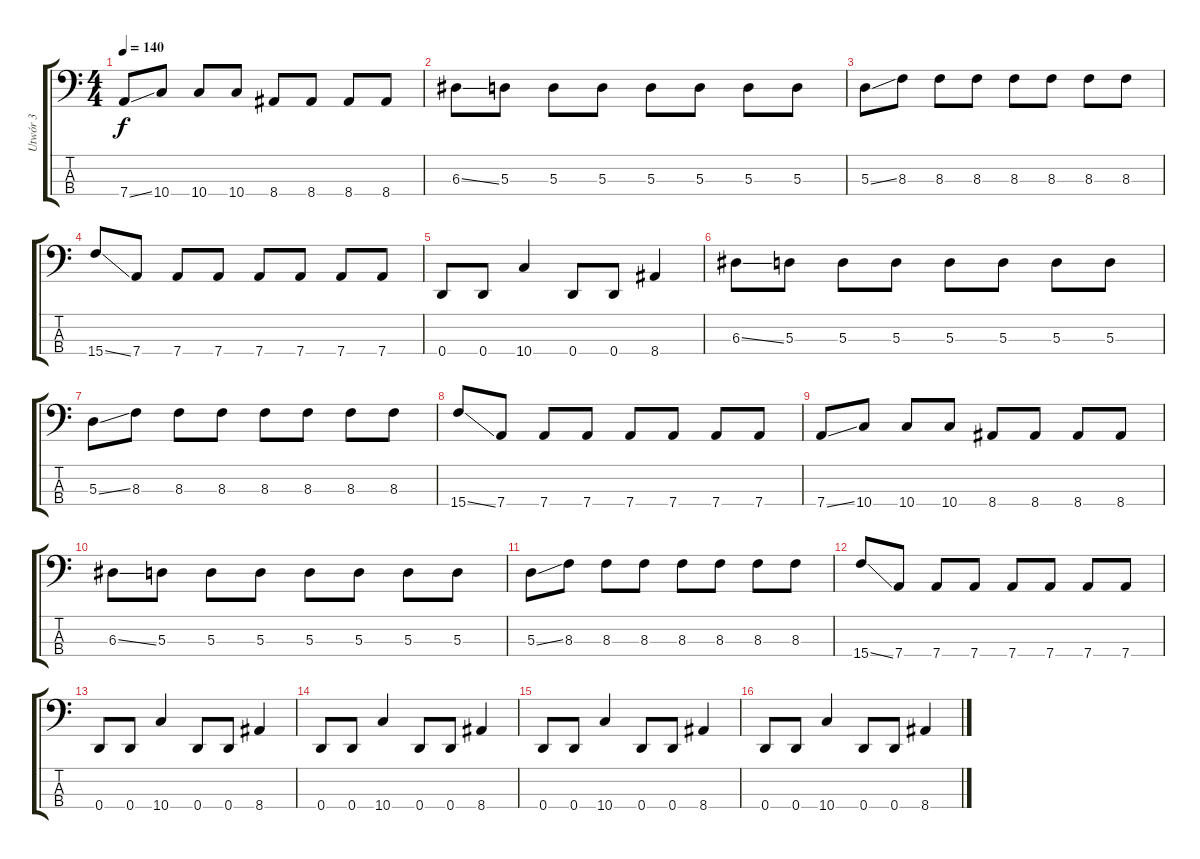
\track ("Utwór 3" "Utwór 3") {instrument electricbasspick}
\staff {score tabs}
\tuning (G2 D2 A1 D1) {hide}
\ts (4 4)
\tempo 140
\clef f4
\ks c
7.4{ss}.8{dy f} 10.4.8 10.4.8 10.4.8 8.4.8 8.4.8 8.4.8 8.4.8 |
6.3{ss}.8 5.3.8 5.3.8 5.3.8 5.3.8 5.3.8 5.3.8 5.3.8 |
5.3{ss}.8 8.3.8 8.3.8 8.3.8 8.3.8 8.3.8 8.3.8 8.3.8 |
15.4{ss}.8 7.4.8 7.4.8 7.4.8 7.4.8 7.4.8 7.4.8 7.4.8 |
0.4.8 0.4.8 10.4.4 0.4.8 0.4.8 8.4.4 |
6.3{ss}.8 5.3.8 5.3.8 5.3.8 5.3.8 5.3.8 5.3.8 5.3.8 |
5.3{ss}.8 8.3.8 8.3.8 8.3.8 8.3.8 8.3.8 8.3.8 8.3.8 |
15.4{ss}.8 7.4.8 7.4.8 7.4.8 7.4.8 7.4.8 7.4.8 7.4.8 |
7.4{ss}.8 10.4.8 10.4.8 10.4.8 8.4.8 8.4.8 8.4.8 8.4.8 |
6.3{ss}.8 5.3.8 5.3.8 5.3.8 5.3.8 5.3.8 5.3.8 5.3.8 |
5.3{ss}.8 8.3.8 8.3.8 8.3.8 8.3.8 8.3.8 8.3.8 8.3.8 |
15.4{ss}.8 7.4.8 7.4.8 7.4.8 7.4.8 7.4.8 7.4.8 7.4.8 |
0.4.8 0.4.8 10.4.4 0.4.8 0.4.8 8.4.4 |
0.4.8 0.4.8 10.4.4 0.4.8 0.4.8 8.4.4 |
0.4.8 0.4.8 10.4.4 0.4.8 0.4.8 8.4.4 |
0.4.8 0.4.8 10.4.4 0.4.8 0.4.8 8.4.4
